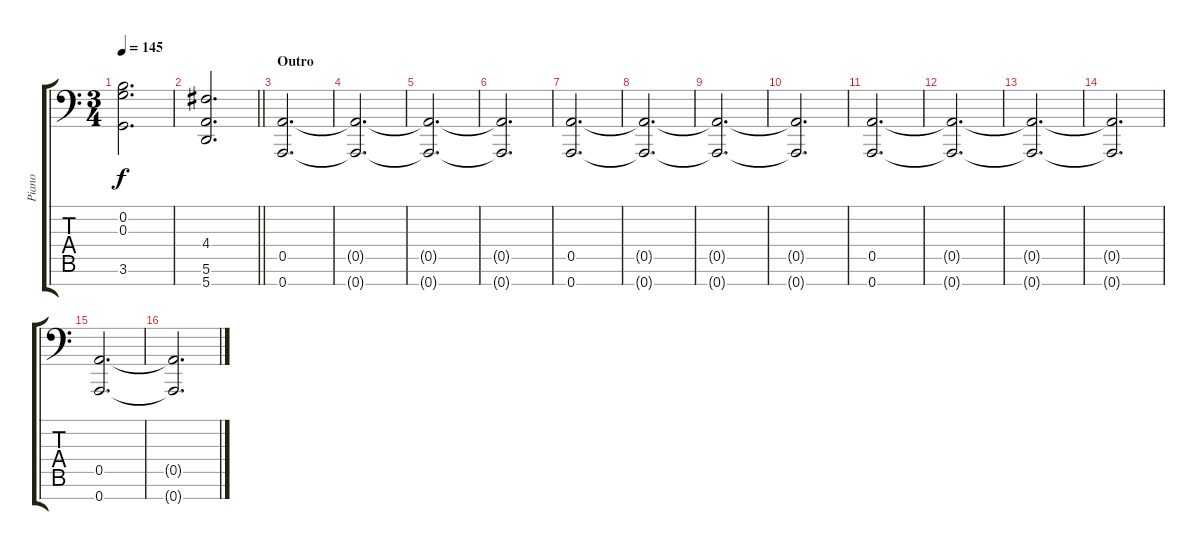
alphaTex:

\track ("Piano" "Piano") {instrument electricgrandpiano}
\staff {score tabs}
\tuning (E4 B3 G3 D3 A2 E2 A1) {hide}
\ts (3 4)
\tempo 145
\clef f4
\ks c
(0.2 0.3 3.6).2{d dy f} |
\barLineRight lightlight
(4.4 5.6 5.7).2{d} |
\section ("" "Outro")
(0.5 0.7).2{d} |
(0.5{t} 0.7{t}).2{d} |
(0.5{t} 0.7{t}).2{d} |
(0.5{t} 0.7{t}).2{d} |
(0.5 0.7).2{d} |
(0.5{t} 0.7{t}).2{d} |
(0.5{t} 0.7{t}).2{d} |
(0.5{t} 0.7{t}).2{d} |
(0.5 0.7).2{d} |
(0.5{t} 0.7{t}).2{d} |
(0.5{t} 0.7{t}).2{d} |
(0.5{t} 0.7{t}).2{d} |
(0.5 0.7).2{d} |
(0.5{t} 0.7{t}).2{d}
